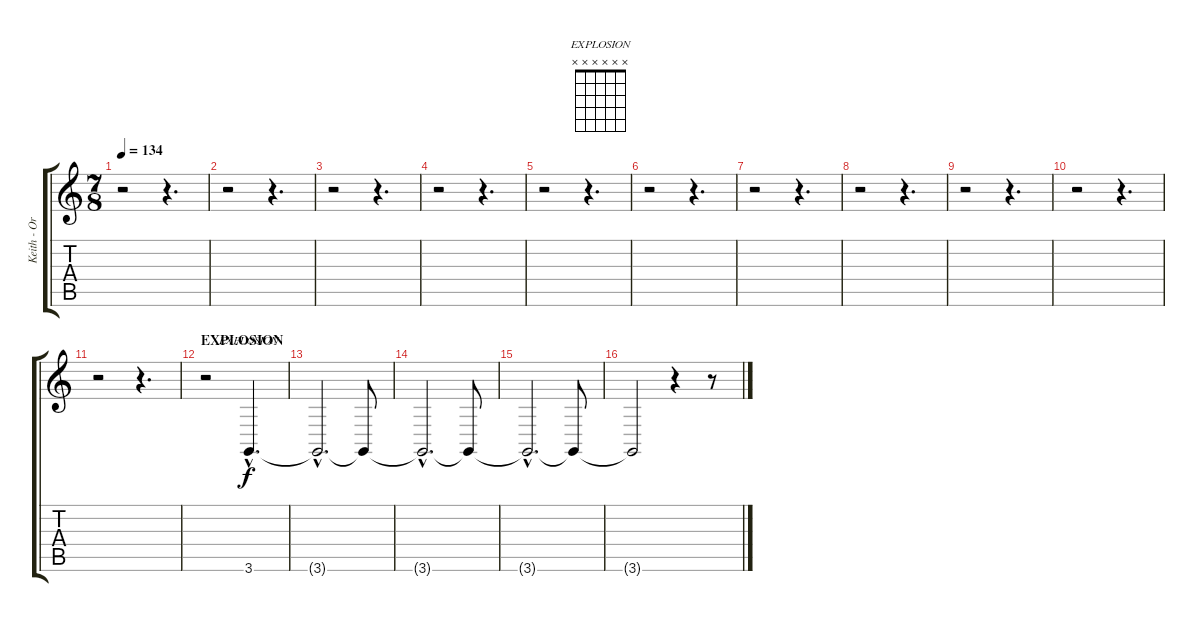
\track ("Keith - Organ RH" "Keith - Or") {instrument churchorgan}
\staff {score tabs}
\tuning (E4 B3 G3 D3 A2 E2) {hide}
\chord ("EXPLOSION" x x x x x x)
\ts (7 8)
\tempo 134
\clef g2
\ks c
r.2{dy f} r.4{d} |
r.2 r.4{d} |
r.2 r.4{d} |
r.2 r.4{d} |
r.2 r.4{d} |
r.2 r.4{d} |
r.2 r.4{d} |
r.2 r.4{d} |
r.2 r.4{d} |
r.2 r.4{d} |
r.2 r.4{d} |
\section ("" "EXPLOSION")
r.2{instrument gunshot} 3.6{hac}.4{d ch "EXPLOSION"} |
3.6{hac t}.2{d} 3.6{t}.8 |
3.6{hac t}.2{d} 3.6{t}.8 |
3.6{hac t}.2{d} 3.6{t}.8 |
3.6{t}.2 r.4 r.8
